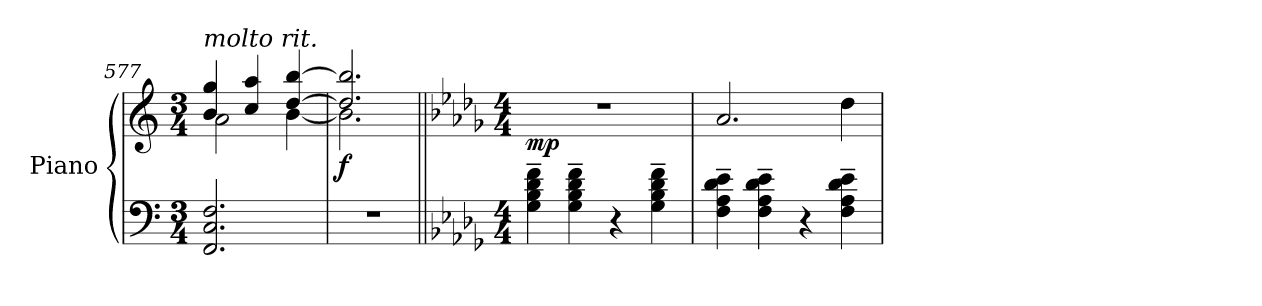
**kern	**kern	**dynam
*part1	*part1	*part1
*staff2	*staff1	*staff1/2
*I"Piano	*	*
*I'Pno.	*	*
*clefF4	*clefG2	*
*k[]	*k[]	*
*M3/4	*M3/4	*
*MM88	*MM88	*
=577	=577	=577
*	*^	*
!	!LO:TX:a:i:t=molto rit.	!	!
2.FF/ 2.C/ 2.F/	4b/ 4gg/	2a\	.
*	*MM76	*	*
.	4cc/ 4aa/	.	.
*	*MM66	*	*
.	[4dd/ [4bb/	[4b\	.
=578	=578	=578	=578
!	!	!	!LO:DY:b
2.r	2.dd/] 2.bb/]	2.b\]	f
*	*v	*v	*
!!LO:LB:g=z
=579||	=579||	=579||
*k[b-e-a-d-g-]	*k[b-e-a-d-g-]	*
*M4/4	*M4/4	*
*	*^	*
!	!LO:TX:a:i:t=a tempo	!	!
!	!	!	!LO:DY:b
*	*v	*v	*
4G-\~ 4B-\~ 4d-\~ 4f\~	1r	mp
4G-\~ 4B-\~ 4d-\~ 4f\~	.	.
4r	.	.
4G-\~ 4B-\~ 4d-\~ 4f\~	.	.
=580	=580	=580
4F\~ 4A-\~ 4d-\~ 4e-\~	2.a-/	.
4F\~ 4A-\~ 4d-\~ 4e-\~	.	.
4r	.	.
4F\~ 4A-\~ 4d-\~ 4e-\~	4dd-\	.
=	=	=
*-	*-	*-
